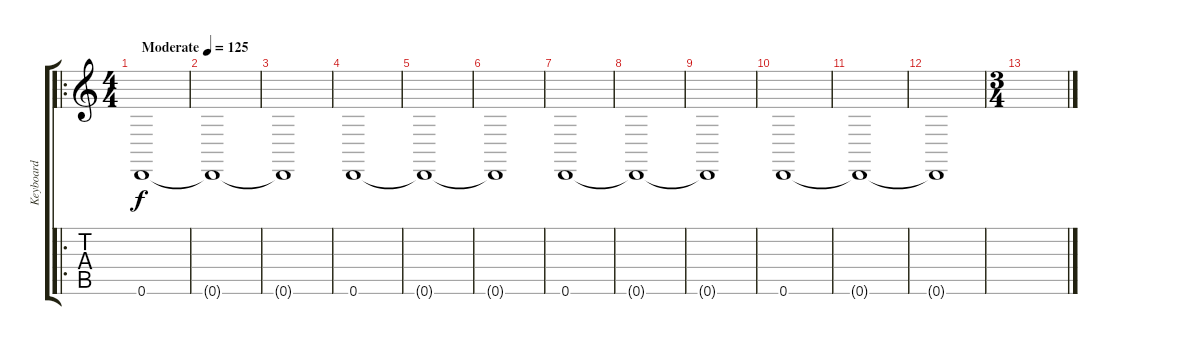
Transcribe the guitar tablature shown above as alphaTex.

\track ("Keyboard" "Keyboard") {instrument stringensemble1}
\staff {score tabs}
\tuning (D4 A3 F3 C3 G2 D2) {hide}
\ro
\ts (4 4)
\tempo (125 "Moderate")
\clef g2
\ks c
0.6.1{dy f instrument stringensemble1} |
0.6{t}.1 |
0.6{t}.1 |
0.6.1 |
0.6{t}.1 |
0.6{t}.1 |
0.6.1 |
0.6{t}.1 |
0.6{t}.1 |
0.6.1 |
0.6{t}.1 |
0.6{t}.1 |
\ts (3 4)
